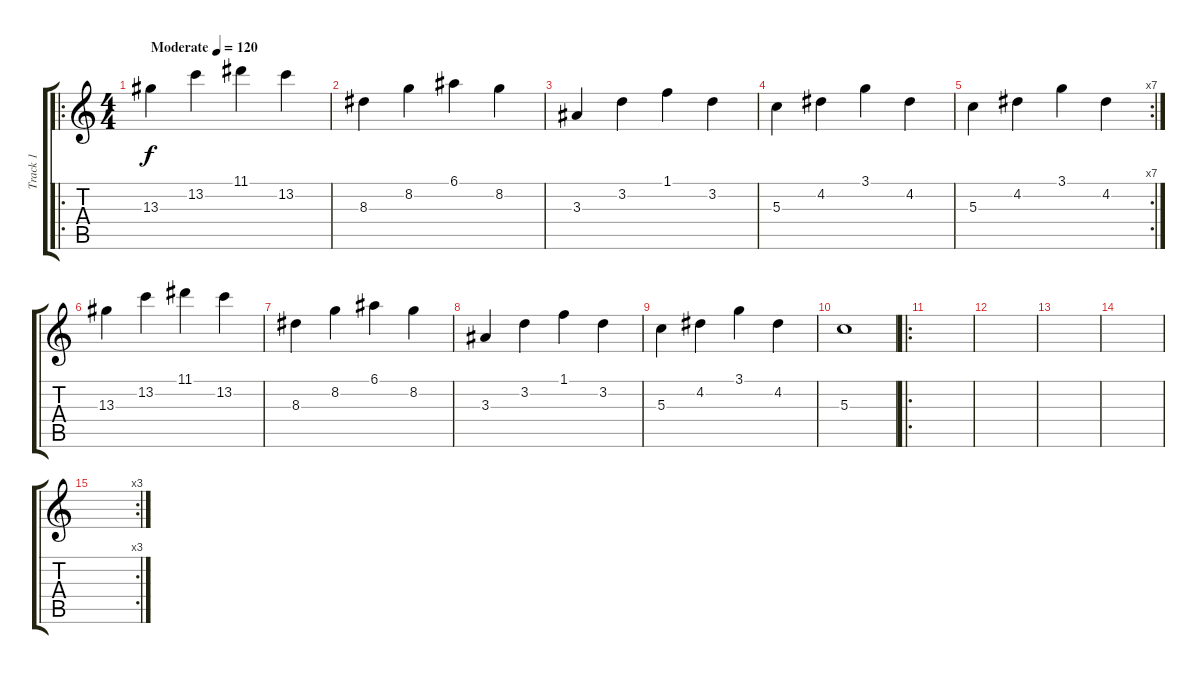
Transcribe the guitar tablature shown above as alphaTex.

\track ("Track 1" "Track 1") {instrument electricguitarclean}
\staff {score tabs}
\tuning (E4 B3 G3 D3 A2 E2) {hide}
\ro
\ts (4 4)
\tempo (120 "Moderate")
\clef g2
\ks c
13.3.4{dy f instrument electricguitarclean} 13.2.4 11.1.4 13.2.4 |
8.3.4 8.2.4 6.1.4 8.2.4 |
3.3.4 3.2.4 1.1.4 3.2.4 |
5.3.4 4.2.4 3.1.4 4.2.4 |
\rc 7
5.3.4 4.2.4 3.1.4 4.2.4 |
13.3.4 13.2.4 11.1.4 13.2.4 |
8.3.4 8.2.4 6.1.4 8.2.4 |
3.3.4 3.2.4 1.1.4 3.2.4 |
5.3.4 4.2.4 3.1.4 4.2.4 |
5.3.1 |
\ro
|
|
|
|
\rc 3
